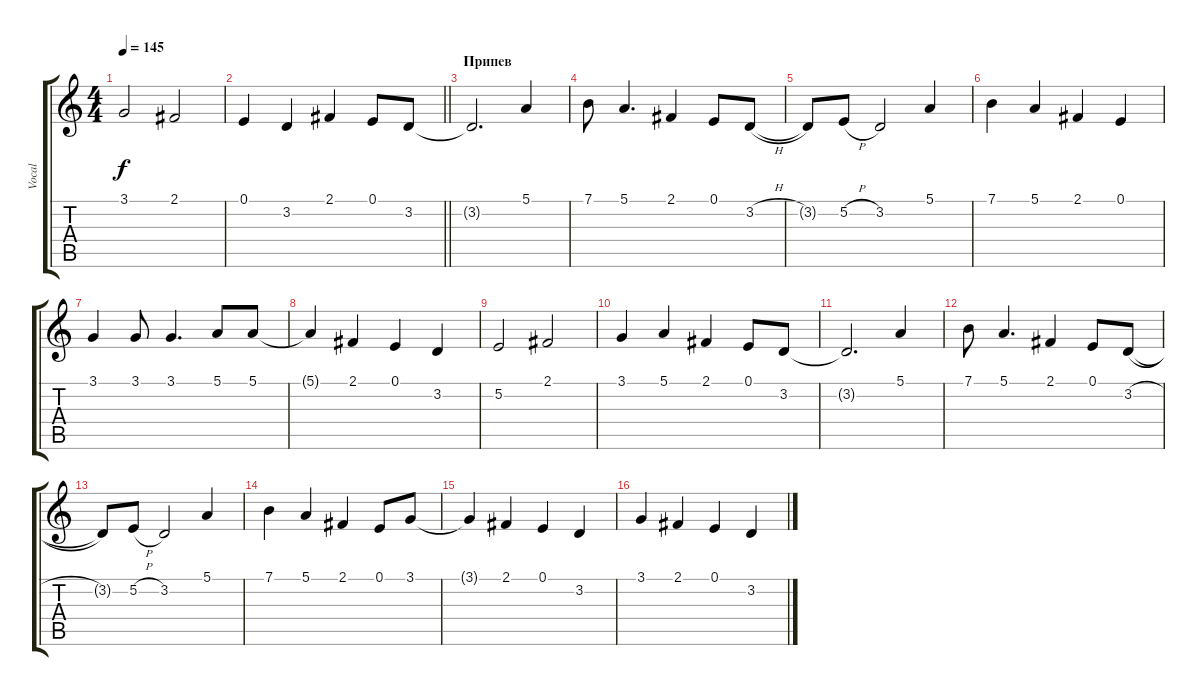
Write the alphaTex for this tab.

\track ("Vocal" "Vocal") {instrument violin}
\staff {score tabs}
\tuning (E4 B3 G3 D3 A2 E2) {hide}
\ts (4 4)
\tempo 145
\clef g2
\ks c
3.1.2{dy f} 2.1.2 |
\barLineRight lightlight
0.1.4 3.2.4 2.1.4 0.1.8 3.2.8 |
\section ("" "Припев")
3.2{t}.2{d} 5.1.4 |
7.1.8 5.1.4{d} 2.1.4 0.1.8 3.2{h}.8 |
3.2{t}.8 5.2{h}.8 3.2.2 5.1.4 |
7.1.4 5.1.4 2.1.4 0.1.4 |
3.1.4 3.1.8 3.1.4{d} 5.1.8 5.1.8 |
5.1{t}.4 2.1.4 0.1.4 3.2.4 |
5.2.2 2.1.2 |
3.1.4 5.1.4 2.1.4 0.1.8 3.2.8 |
3.2{t}.2{d} 5.1.4 |
7.1.8 5.1.4{d} 2.1.4 0.1.8 3.2{h}.8 |
3.2{t}.8 5.2{h}.8 3.2.2 5.1.4 |
7.1.4 5.1.4 2.1.4 0.1.8 3.1.8 |
3.1{t}.4 2.1.4 0.1.4 3.2.4 |
3.1.4 2.1.4 0.1.4 3.2.4
